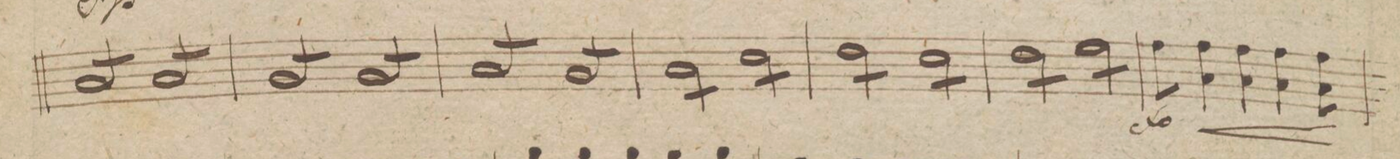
**kern	**dynam
*I"Violino 1mo	*
*clefG2	*
*k[]	*
*met(c|)	*
*M2/2	*
8a/L	.
8a/	.
8a/	.
8a/J	.
8a/L	.
8a/	.
8a/	.
8a/J	.
=43	=43
8g/L	.
8g/	.
8g/	.
8g/J	.
8g/L	.
8g/	.
8g/	.
8g/J	.
=44	=44
8a/L	.
8a/	.
8a/	.
8a/J	.
8g/L	.
8g/	.
8g/	.
8g/J	.
=45	=45
8a\L	.
8a\	.
8a\	.
8a\J	.
8cc\L	.
8cc\	.
8cc\	.
8cc\J	.
=46	=46
8dd\L	.
8dd\	.
8dd\	.
8dd\J	.
8cc\L	.
8cc\	.
8cc\	.
8cc\J	.
=47	=47
8dd\L	.
8dd\	.
8dd\	.
8dd\J	.
8ee\L	.
8ee\	.
8ee\	.
8ee\J	.
=48	=48
8ff\	f
4ff 4a\	<
4ff 4a\	.
4ff 4a\	.
8ff 8a\	[
=49	=49
*-	*-
